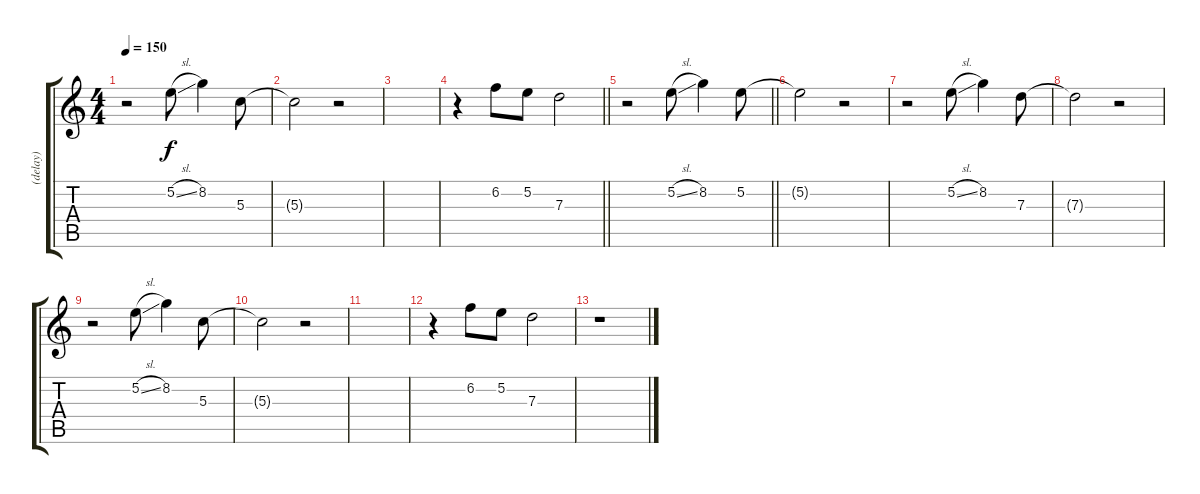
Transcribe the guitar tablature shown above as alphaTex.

\track ("(delay)" "(delay)") {instrument overdrivenguitar}
\staff {score tabs}
\tuning (E4 B3 G3 D3 A2 E2) {hide}
\ts (4 4)
\tempo 150
\clef g2
\ks c
r.2{dy f} 5.2{sl}.8 8.2.4 5.3.8 |
5.3{t}.2 r.2 |
|
\barLineRight lightlight
r.4 6.2.8 5.2.8 7.3.2 |
\barLineRight lightlight
r.2 5.2{sl}.8 8.2.4 5.2.8 |
5.2{t}.2 r.2 |
r.2 5.2{sl}.8 8.2.4 7.3.8 |
7.3{t}.2 r.2 |
r.2 5.2{sl}.8 8.2.4 5.3.8 |
5.3{t}.2 r.2 |
|
r.4 6.2.8 5.2.8 7.3.2 |
r.1
